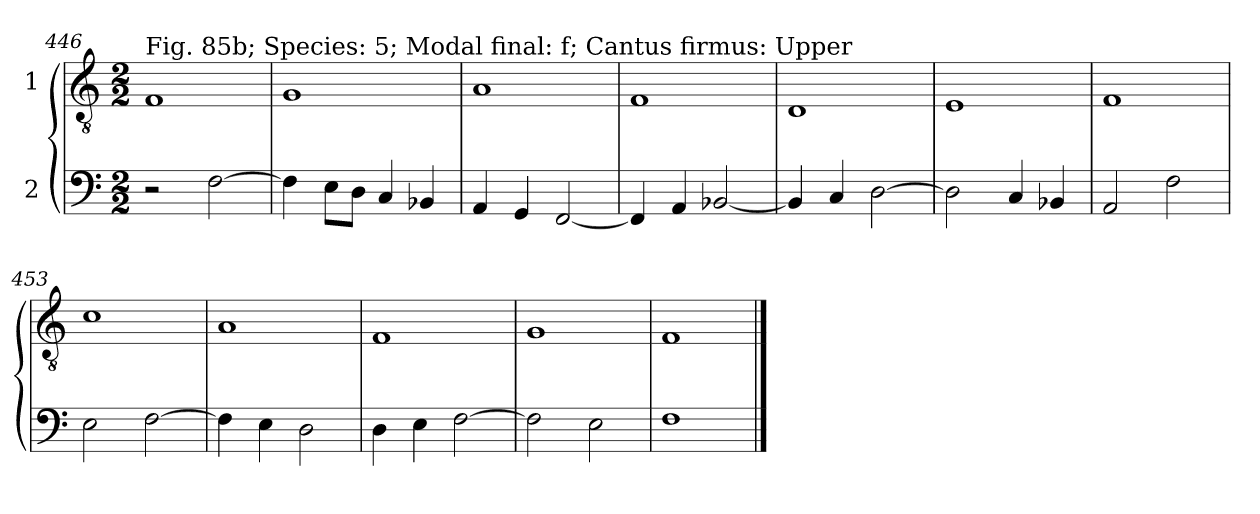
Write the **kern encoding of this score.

**kern	**kern
*part2	*part1
*staff2	*staff1
*I"2	*I"1
*clefF4	*clefGv2
*k[]	*k[]
*M2/2	*M2/2
=446	=446
!	!LO:TX:a:t=Fig. 85b; Species&colon; 5; Modal final&colon; f; Cantus firmus&colon; Upper
2r	1F
[2F\	.
=447	=447
4F\]	1G
8E\L	.
8D\J	.
4C/	.
4BB-X/	.
=448	=448
4AA/	1A
4GG/	.
[2FF/	.
=449	=449
4FF/]	1F
4AA/	.
[2BB-X/	.
=450	=450
4BB-/]	1D
4C/	.
[2D\	.
=451	=451
2D\]	1E
4C/	.
4BB-X/	.
!!LO:LB:g=z
=452	=452
2AA/	1F
2F\	.
=453	=453
2E\	1c
[2F\	.
=454	=454
4F\]	1A
4E\	.
2D\	.
=455	=455
4D\	1F
4E\	.
[2F\	.
=456	=456
2F\]	1G
2E\	.
=457	=457
1F	1F
==	==
*-	*-
